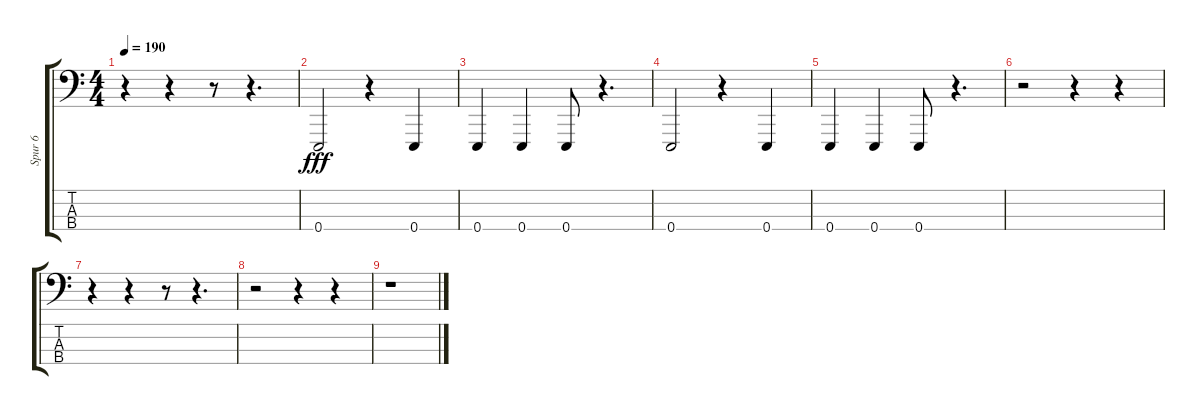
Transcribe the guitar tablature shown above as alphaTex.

\track ("Spur 6" "Spur 6") {instrument drawbarorgan}
\staff {score tabs}
\tuning (G2 D2 A1 E1) {hide}
\ts (4 4)
\tempo 190
\clef f4
\ks c
r.4{dy fff volume 10} r.4{volume 9} r.8{volume 9} r.4{d} |
0.4.2{volume 8} r.4 0.4.4{volume 8} |
0.4.4{volume 7} 0.4.4{volume 7} 0.4.8{volume 7} r.4{d} |
0.4.2{volume 6} r.4 0.4.4{volume 6} |
0.4.4{volume 5} 0.4.4{volume 5} 0.4.8{volume 5} r.4{d} |
r.2{volume 4} r.4 r.4{volume 4} |
r.4{volume 3} r.4{volume 3} r.8{volume 3} r.4{d} |
r.2{volume 2} r.4 r.4{volume 1} |
r.1
